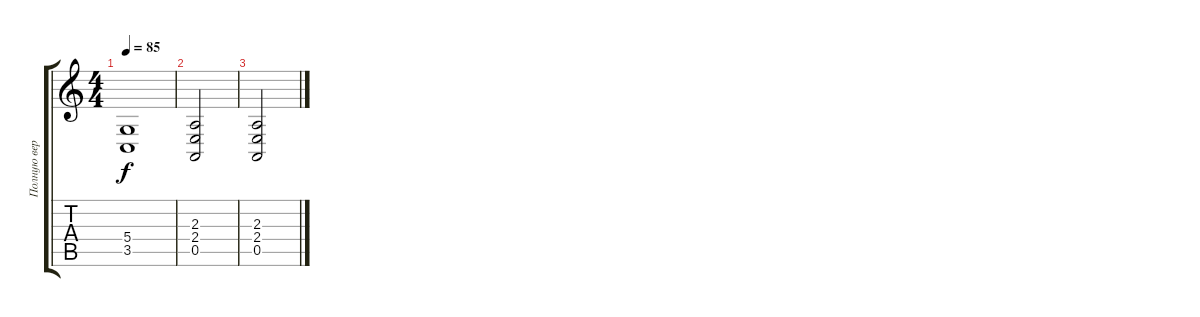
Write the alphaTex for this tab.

\track ("Полную версию" "Полную вер") {instrument pad8sweep}
\staff {score tabs}
\tuning (E4 B3 G3 D3 A2 E2) {hide}
\ts (4 4)
\tempo 85
\clef g2
\ks c
(5.4 3.5).1{dy f} |
(2.3 2.4 0.5).2 |
(2.3 2.4 0.5).2
